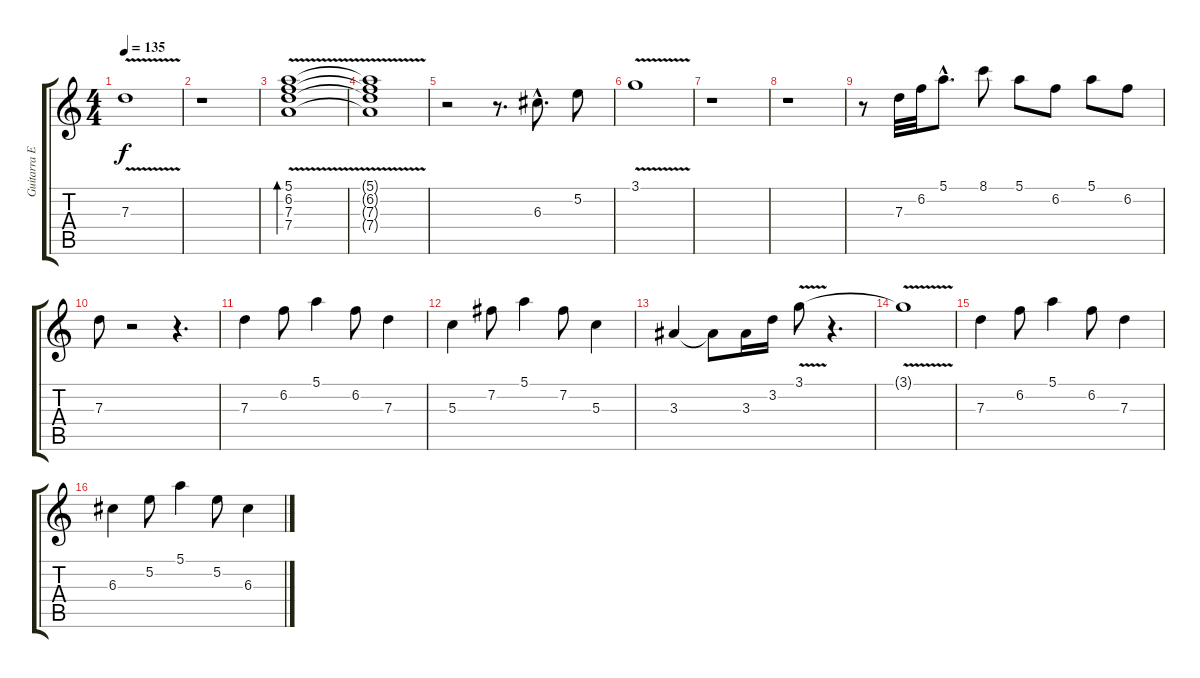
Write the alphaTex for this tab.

\track ("Guitarra Eléctrica" "Guitarra E") {instrument distortionguitar}
\staff {score tabs}
\tuning (E4 B3 G3 D3 A2 E2) {hide}
\ts (4 4)
\tempo 135
\clef g2
\ks c
7.3{v}.1{dy f} |
r.1 |
(5.1{v} 6.2 7.3 7.4).1{bd 480} |
(5.1{t} 6.2{t} 7.3{t} 7.4{t}).1 |
r.2 r.8{d} 6.3{hac}.8{d} 5.2.8 |
3.1{v}.1 |
r.1 |
r.1 |
r.8 7.3.32 6.2.32 5.1{hac}.8{d} 8.1.8 5.1.8 6.2.8 5.1.8 6.2.8 |
7.3.8 r.2 r.4{d} |
7.3.4 6.2.8 5.1.4 6.2.8 7.3.4 |
5.3.4 7.2.8 5.1.4 7.2.8 5.3.4 |
3.3.4 3.3{t}.8 3.3.16 3.2.16 3.1{v}.8 r.4{d} |
3.1{t}.1 |
7.3.4 6.2.8 5.1.4 6.2.8 7.3.4 |
6.3.4 5.2.8 5.1.4 5.2.8 6.3.4
